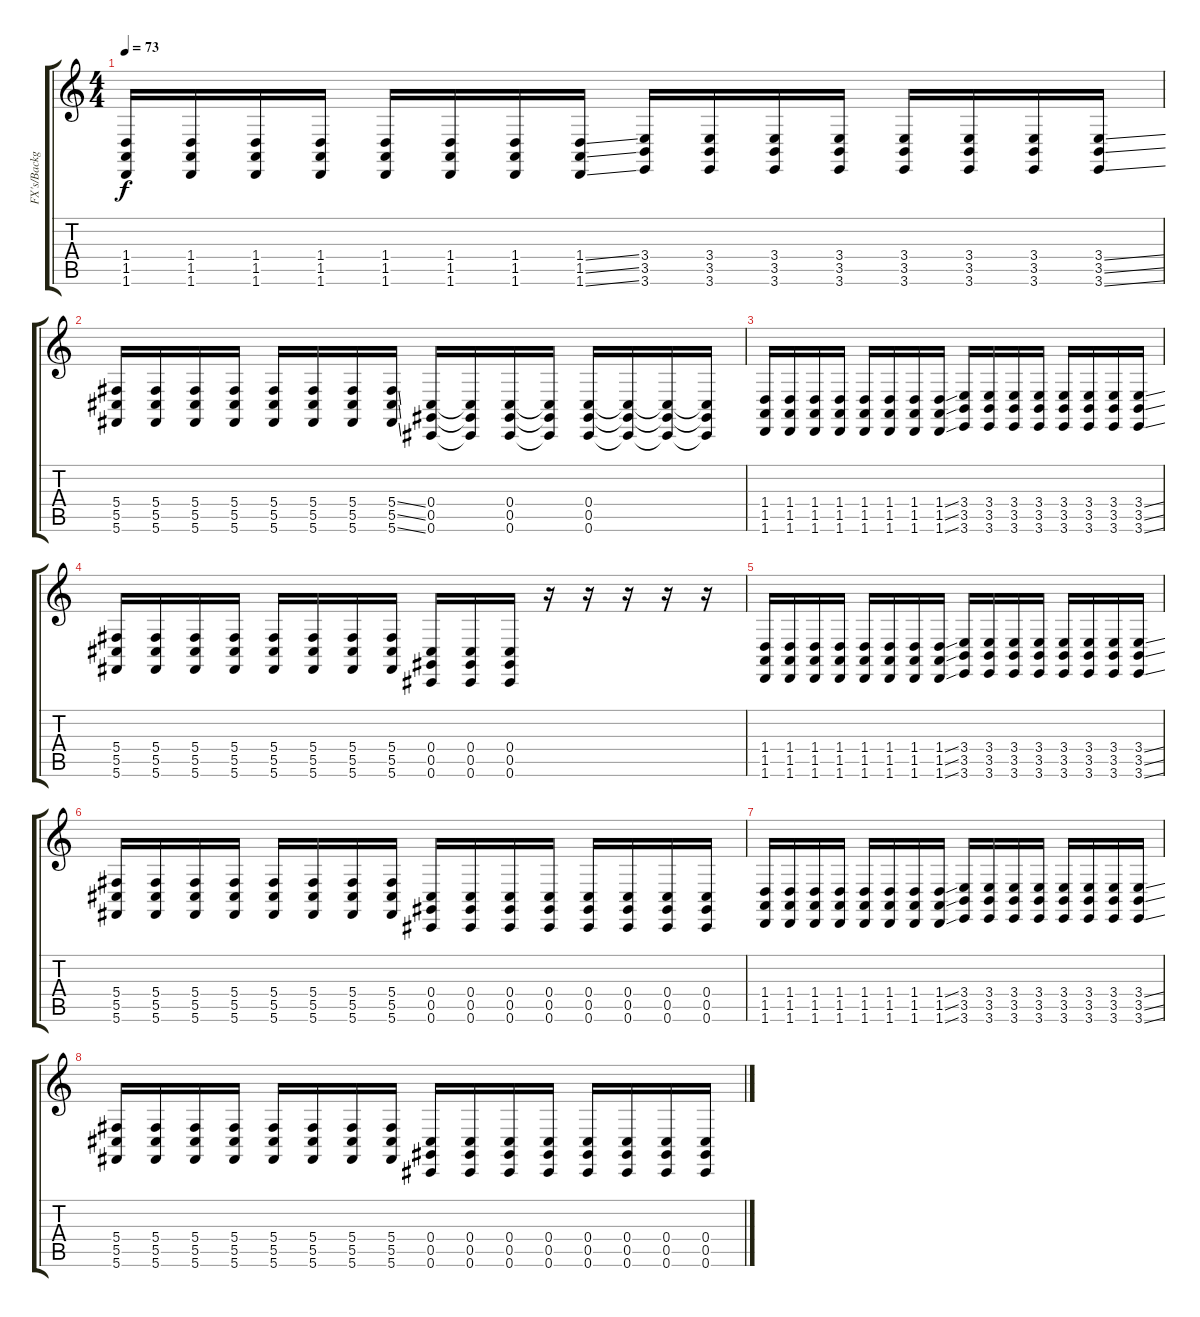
\track ("FX's/Background Guitar" "FX's/Backg") {instrument fx4atmosphere}
\staff {score tabs}
\tuning (Eb4 Bb3 Gb3 Db3 Ab2 Db2) {hide}
\ts (4 4)
\tempo 73
\clef g2
\ks c
(1.4 1.5 1.6).16{dy f} (1.4 1.5 1.6).16 (1.4 1.5 1.6).16 (1.4 1.5 1.6).16 (1.4 1.5 1.6).16 (1.4 1.5 1.6).16 (1.4 1.5 1.6).16 (1.4{ss} 1.5{ss} 1.6{ss}).16 (3.4 3.5 3.6).16 (3.4 3.5 3.6).16 (3.4 3.5 3.6).16 (3.4 3.5 3.6).16 (3.4 3.5 3.6).16 (3.4 3.5 3.6).16 (3.4 3.5 3.6).16 (3.4{ss} 3.5{ss} 3.6{ss}).16 |
(5.4 5.5 5.6).16 (5.4 5.5 5.6).16 (5.4 5.5 5.6).16 (5.4 5.5 5.6).16 (5.4 5.5 5.6).16 (5.4 5.5 5.6).16 (5.4 5.5 5.6).16 (5.4{ss} 5.5{ss} 5.6{ss}).16 (0.4 0.5 0.6).16 (0.4{t} 0.5{t} 0.6{t}).16 (0.4 0.5 0.6).16 (0.4{t} 0.5{t} 0.6{t}).16 (0.4 0.5 0.6).16 (0.4{t} 0.5{t} 0.6{t}).16 (0.4{t} 0.5{t} 0.6{t}).16 (0.4{t} 0.5{t} 0.6{t}).16 |
(1.4 1.5 1.6).16 (1.4 1.5 1.6).16 (1.4 1.5 1.6).16 (1.4 1.5 1.6).16 (1.4 1.5 1.6).16 (1.4 1.5 1.6).16 (1.4 1.5 1.6).16 (1.4{ss} 1.5{ss} 1.6{ss}).16 (3.4 3.5 3.6).16 (3.4 3.5 3.6).16 (3.4 3.5 3.6).16 (3.4 3.5 3.6).16 (3.4 3.5 3.6).16 (3.4 3.5 3.6).16 (3.4 3.5 3.6).16 (3.4{ss} 3.5{ss} 3.6{ss}).16 |
(5.4 5.5 5.6).16 (5.4 5.5 5.6).16 (5.4 5.5 5.6).16 (5.4 5.5 5.6).16 (5.4 5.5 5.6).16 (5.4 5.5 5.6).16 (5.4 5.5 5.6).16 (5.4 5.5 5.6).16 (0.4 0.5 0.6).16 (0.4 0.5 0.6).16 (0.4 0.5 0.6).16 r.16 r.16 r.16 r.16 r.16 |
(1.4 1.5 1.6).16 (1.4 1.5 1.6).16 (1.4 1.5 1.6).16 (1.4 1.5 1.6).16 (1.4 1.5 1.6).16 (1.4 1.5 1.6).16 (1.4 1.5 1.6).16 (1.4{ss} 1.5{ss} 1.6{ss}).16 (3.4 3.5 3.6).16 (3.4 3.5 3.6).16 (3.4 3.5 3.6).16 (3.4 3.5 3.6).16 (3.4 3.5 3.6).16 (3.4 3.5 3.6).16 (3.4 3.5 3.6).16 (3.4{ss} 3.5{ss} 3.6{ss}).16 |
(5.4 5.5 5.6).16 (5.4 5.5 5.6).16 (5.4 5.5 5.6).16 (5.4 5.5 5.6).16 (5.4 5.5 5.6).16 (5.4 5.5 5.6).16 (5.4 5.5 5.6).16 (5.4 5.5 5.6).16 (0.4 0.5 0.6).16 (0.4 0.5 0.6).16 (0.4 0.5 0.6).16 (0.4 0.5 0.6).16 (0.4 0.5 0.6).16 (0.4 0.5 0.6).16 (0.4 0.5 0.6).16 (0.4 0.5 0.6).16 |
(1.4 1.5 1.6).16 (1.4 1.5 1.6).16 (1.4 1.5 1.6).16 (1.4 1.5 1.6).16 (1.4 1.5 1.6).16 (1.4 1.5 1.6).16 (1.4 1.5 1.6).16 (1.4{ss} 1.5{ss} 1.6{ss}).16 (3.4 3.5 3.6).16 (3.4 3.5 3.6).16 (3.4 3.5 3.6).16 (3.4 3.5 3.6).16 (3.4 3.5 3.6).16 (3.4 3.5 3.6).16 (3.4 3.5 3.6).16 (3.4{ss} 3.5{ss} 3.6{ss}).16 |
(5.4 5.5 5.6).16 (5.4 5.5 5.6).16 (5.4 5.5 5.6).16 (5.4 5.5 5.6).16 (5.4 5.5 5.6).16 (5.4 5.5 5.6).16 (5.4 5.5 5.6).16 (5.4 5.5 5.6).16 (0.4 0.5 0.6).16 (0.4 0.5 0.6).16 (0.4 0.5 0.6).16 (0.4 0.5 0.6).16 (0.4 0.5 0.6).16 (0.4 0.5 0.6).16 (0.4 0.5 0.6).16 (0.4 0.5 0.6).16
